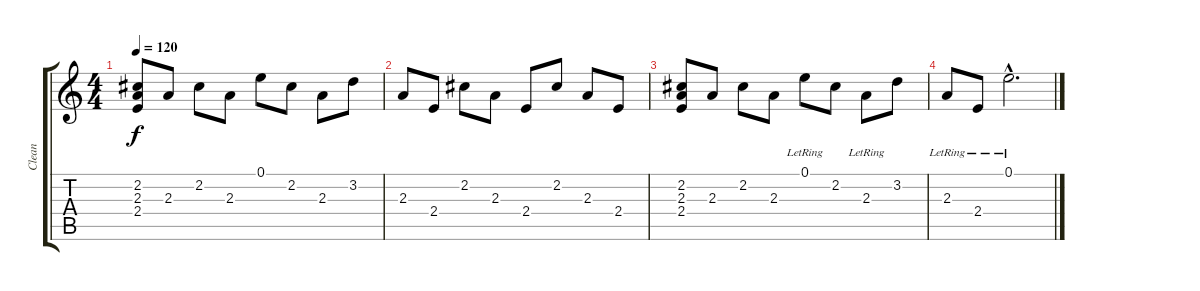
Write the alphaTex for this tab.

\track ("Clean" "Clean") {instrument electricguitarclean}
\staff {score tabs}
\tuning (E4 B3 G3 D3 A2 E2) {hide}
\ts (4 4)
\tempo 120
\clef g2
\ks c
(2.2 2.3 2.4).8{dy f} 2.3.8 2.2.8 2.3.8 0.1.8 2.2.8 2.3.8 3.2.8 |
2.3.8 2.4.8 2.2.8 2.3.8 2.4.8 2.2.8 2.3.8 2.4.8 |
(2.2 2.3 2.4).8 2.3.8 2.2.8 2.3.8 0.1{lr}.8 2.2.8 2.3{lr}.8 3.2.8 |
2.3{lr}.8 2.4{lr}.8 0.1{hac lr}.2{d}
